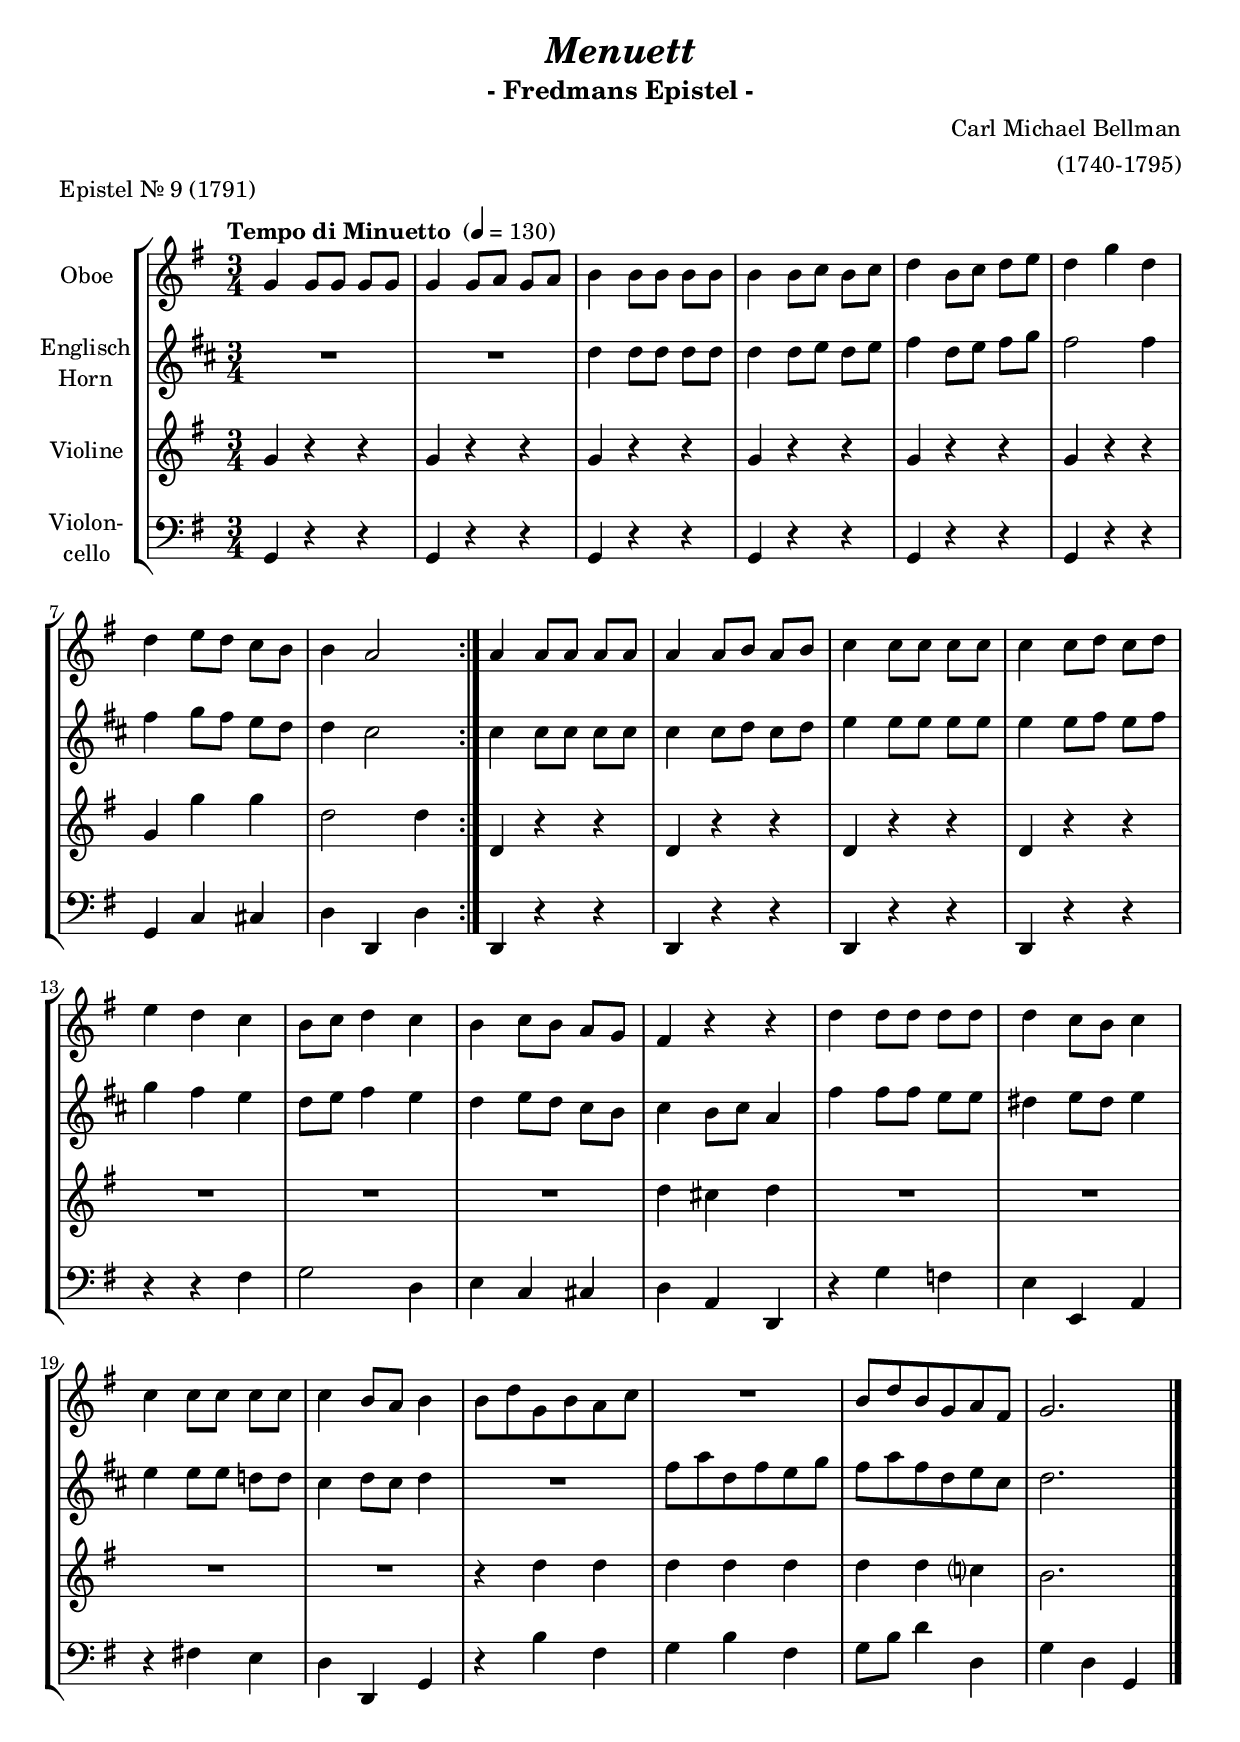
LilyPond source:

\version "2.18.2"
\include "deutsch.ly"
  
#(set-global-staff-size 20)

\header {
  title     = \markup \bold \italic "Menuett"
  subtitle  = "- Fredmans Epistel -"
  composer  = "Carl Michael Bellman"
  arranger  = "(1740-1795)"
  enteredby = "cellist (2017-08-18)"
  piece     = "Epistel Nr. 9 (1791)"
}

voiceconsts = {
  \key f \major
  \time 3/4
  \clef "treble"
  \numericTimeSignature
  \compressFullBarRests
  % Set default beaming for all staves
  \set Timing.beamExceptions = #'()
  \set Timing.baseMoment     = #(ly:make-moment 1 4)
  \set Timing.beatStructure  = #'(1 1 1)
  \tempo "Tempo di Minuetto " 4=130
}

mifl = "flute"
miob = "oboe"
mifh = "french horn"
mist = "string ensemble 1"
miba = "cello"

va = \relative c' {
  \voiceconsts

  \repeat volta 2 {
    f4 f8 f f f
    f4 f8 g f g
    a4 a8 a a a
    a4 a8 b a b

    c4 a8 b c d
    c4 f c
    c d8 c b a
    a4 g2
  }

  g4 g8 g g g
  g4 g8 a g a
  b4 b8 b b b
  b4 b8 c b c

  d4 c b
  a8 b c4 b
  a b8 a g f
  e4 r r

  c' c8 c c c
  c4 b8 a b4
  b b8 b b b
  b4 a8 g a4

  a8[ c f, a g b]
  R2.
  a8[ c a f g e]
  f2. \bar "|."
}

vb = \relative c' {
  \voiceconsts

  \repeat volta 2 {
    R2.*2
    f4 f8 f f f
    f4 f8 g f g

    a4 f8 g a b
    a2 a4
    a b8 a g f
    f4 e2
  }

  e4 e8 e e e
  e4 e8 f e f
  g4 g8 g g g
  g4 g8 a g a

  b4 a g
  f8 g a4 g
  f g8 f e d
  e4 d8 e c4

  a' a8 a g g
  fis4 g8 fis g4
  g g8 g f! f
  e4 f8 e f4

  R2.
  a8[ c f, a g b]
  a[ c a f g e]
  f2. \bar "|."
}

vc = \relative c' {
  \voiceconsts

  \repeat volta 2 {
    f4 r r
    f r r
    f r r
    f r r

    f r r
    f r r
    f f' f
    c2 c4
  }

  c, r r
  c r r
  c r r
  c r r

  R2.*3
  c'4 h c
  R2.*4

  r4 c c
  c c c
  c c b?
  a2. \bar "|."
}

vd = \relative c, {
  \voiceconsts
  \clef "bass"
  
  \repeat volta 2 {
    f4 r r
    f r r
    f r r
    f r r

    f r r
    f r r
    f b h
    c c, c'
  }

  c, r r
  c r r
  c r r
  c r r

  r r e'
  f2 c4
  d b h
  c g c,

  r f' es
  d d, g
  r e'! d
  c c, f

  r a' e
  f a e
  f8 a c4 c,
  f c f, \bar "|."
}


music = \new StaffGroup <<
      \new Staff {
	\set Staff.midiInstrument = \miob
	\set Staff.instrumentName = \markup \center-column { "Oboe" }
	\transpose f g { \va }
      }

      \new Staff {
	\set Staff.midiInstrument = \mifh
	\set Staff.instrumentName = \markup \center-column { "Englisch" "Horn" }
	\transpose f d' { \vb }
      }

      \new Staff {
	\set Staff.midiInstrument = \mist
	\set Staff.instrumentName = \markup \center-column { "Violine" }
	\transpose f g { \vc }
      }

      \new Staff {
	\set Staff.midiInstrument = \miba
	\set Staff.instrumentName = \markup \center-column { "Violon-" "cello" }
	\transpose f g { \vd }
      }
>>

\book {
  \score {
    \music
    \layout {}
  }

  \score {
    \unfoldRepeats \music

    \midi {
      \context {
        \Score
      }
    }
  }
}
